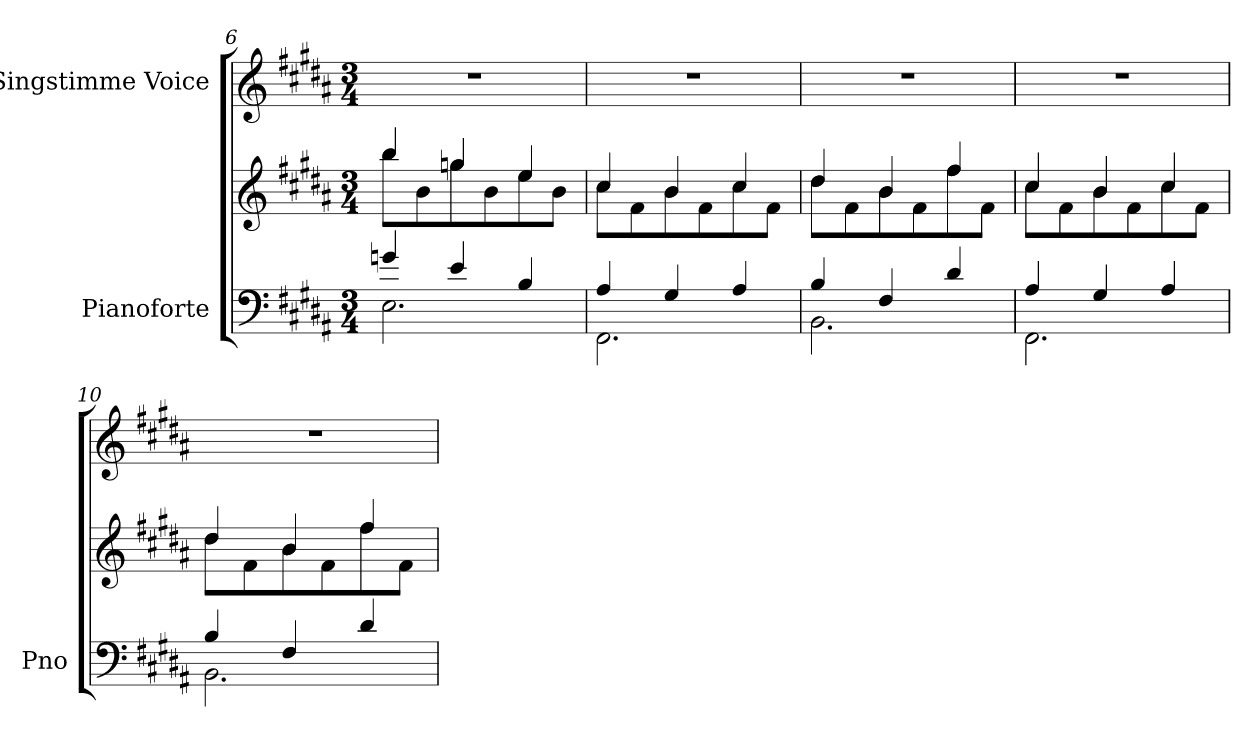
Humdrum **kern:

**kern	**kern	**kern
*part2	*part2	*part1
*staff3	*staff2	*staff1
*I"Pianoforte	*	*I"Singstimme Voice
*I'Pno	*	*
!!LO:LB:g=z
*clefF4	*clefG2	*clefG2
*k[f#c#g#d#a#]	*k[f#c#g#d#a#]	*k[f#c#g#d#a#]
*M3/4	*M3/4	*M3/4
=6	=6	=6
*^	*^	*
4gn/	2.E\	4bb/	8bb\L	2.r
.	.	.	8b\	.
4e/	.	4ggn/	8gg\	.
.	.	.	8b\	.
4B/	.	4ee/	8ee\	.
.	.	.	8b\J	.
!!LO:LB:g=z
=7	=7	=7	=7	=7
4A#/	2.FF#\	4cc#/	8cc#\L	2.r
.	.	.	8f#\	.
4G#/	.	4b/	8b\	.
.	.	.	8f#\	.
4A#/	.	4cc#/	8cc#\	.
.	.	.	8f#\J	.
=8	=8	=8	=8	=8
4B/	2.BB\	4dd#/	8dd#\L	2.r
.	.	.	8f#\	.
4F#/	.	4b/	8b\	.
.	.	.	8f#\	.
4d#/	.	4ff#/	8ff#\	.
.	.	.	8f#\J	.
=9	=9	=9	=9	=9
4A#/	2.FF#\	4cc#/	8cc#\L	2.r
.	.	.	8f#\	.
4G#/	.	4b/	8b\	.
.	.	.	8f#\	.
4A#/	.	4cc#/	8cc#\	.
.	.	.	8f#\J	.
=10	=10	=10	=10	=10
4B/	2.BB\	4dd#/	8dd#\L	2.r
.	.	.	8f#\	.
4F#/	.	4b/	8b\	.
.	.	.	8f#\	.
4d#/	.	4ff#/	8ff#\	.
.	.	.	8f#\J	.
*v	*v	*	*	*
*	*v	*v	*
=	=	=
*-	*-	*-
